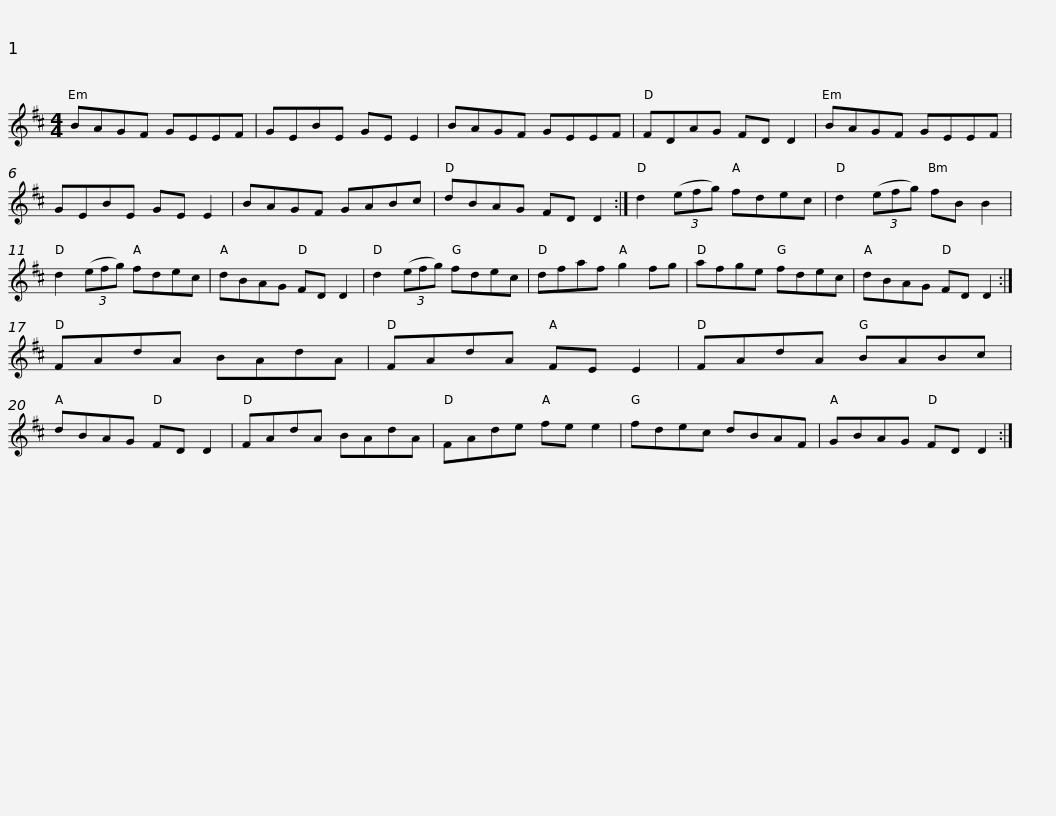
X:1
L:1/8
M:4/4
I:linebreak $
K:D
V:1 treble
V:1
 BAGF GEEF | GEBE GE E2 | BAGF GEEF | FDAG FD D2 |$ BAGF GEEF | %5
 GEBE GE E2 | BAGF GABc | dBAG FD D2 :|$ d2 (3(efg) fdec | d2 (3(efg) fB B2 | %10
 d2 (3(efg) fdec | dBAG FD D2 |$ d2 (3(efg) fdec | dfaf g2 fg | afge fdec | %15
 dBAG FD D2 :|$ FAdA BAdA | FAdA FE E2 | FAdA BABc | dBAG FD D2 |$ %20
 FAdA BAdA | FAde fe e2 | fdec dBAF | GBAG FD D2 :| %24
